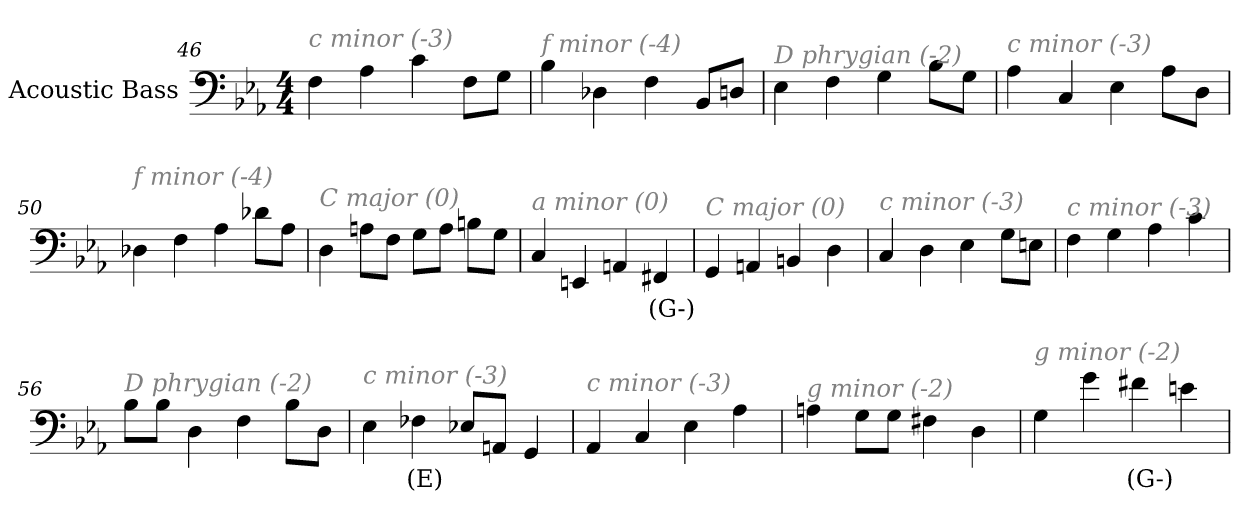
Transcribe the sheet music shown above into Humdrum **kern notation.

**kern	**text
*part1	*part1
*staff1	*staff1
*I"Acoustic Bass	*
*clefF4	*
*ITrd7c12	*
*k[b-e-a-]	*
*E-:	*
*M4/4	*
=46	=46
!LO:TX:i:color=#808080:t=c minor (-3)	!
4FF	.
4AA-	.
4C	.
8FFL	.
8GGJ	.
=47	=47
!LO:TX:i:color=#808080:t=f minor (-4)	!
4BB-	.
4DD-X	.
4FF	.
8BBB-L	.
8DDnJ	.
=48	=48
!LO:TX:i:color=#808080:t=D phrygian (-2)	!
4EE-	.
4FF	.
4GG	.
8BB-L	.
8GGJ	.
=49	=49
!LO:TX:i:color=#808080:t=c minor (-3)	!
4AA-	.
4CC	.
4EE-	.
8AA-L	.
8DDJ	.
=50	=50
!LO:TX:i:color=#808080:t=f minor (-4)	!
4DD-X	.
4FF	.
4AA-	.
8D-XL	.
8AA-J	.
=51	=51
!LO:TX:i:color=#808080:t=C major (0)	!
4DD	.
8AAnL	.
8FFJ	.
8GGL	.
8AAJ	.
8BBnL	.
8GGJ	.
=52	=52
!LO:TX:i:color=#808080:t=a minor (0)	!
4CC	.
4EEEn	.
4AAAn	.
4FFF#Xi	(G-)
=53	=53
!LO:TX:i:color=#808080:t=C major (0)	!
4GGG	.
4AAAn	.
4BBBn	.
4DD	.
=54	=54
!LO:TX:i:color=#808080:t=c minor (-3)	!
4CC	.
4DD	.
4EE-	.
8GGL	.
8EEnJ	.
=55	=55
!LO:TX:i:color=#808080:t=c minor (-3)	!
4FF	.
4GG	.
4AA-	.
4C	.
=56	=56
!LO:TX:i:color=#808080:t=D phrygian (-2)	!
8BB-L	.
8BB-J	.
4DD	.
4FF	.
8BB-L	.
8DDJ	.
=57	=57
!LO:TX:i:color=#808080:t=c minor (-3)	!
4EE-	.
4FF-Xi	(E)
8EE-XL	.
8AAAnJ	.
4GGG	.
=58	=58
!LO:TX:i:color=#808080:t=c minor (-3)	!
4AAA-	.
4CC	.
4EE-	.
4AA-	.
=59	=59
!LO:TX:i:color=#808080:t=g minor (-2)	!
4AAn	.
8GGL	.
8GGJ	.
4FF#X	.
4DD	.
=60	=60
!LO:TX:i:color=#808080:t=g minor (-2)	!
4GG	.
4G	.
4F#Xi	(G-)
4En	.
=	=
*-	*-
